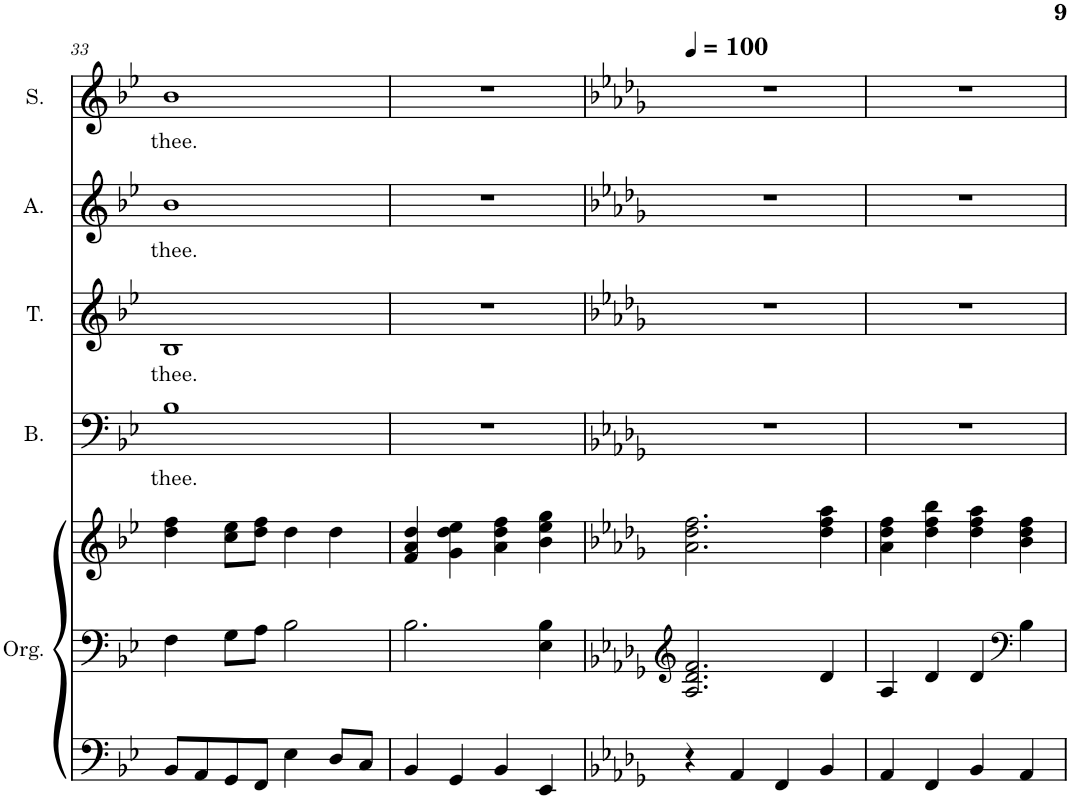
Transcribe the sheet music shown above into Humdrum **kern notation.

**kern	**kern	**kern	**kern	**text	**kern	**text	**kern	**text	**kern	**text
*part7	*part6	*part5	*part4	*part4	*part3	*part3	*part2	*part2	*part1	*part1
*staff7	*staff6	*staff5	*staff4	*staff4	*staff3	*staff3	*staff2	*staff2	*staff1	*staff1
*I"Pipe Organ	*I"Org.	*I"Pipe Organ	*I"B.	*	*I"T.	*	*I"A.	*	*I"S.	*
*I'P Org	*I'Org.	*I'P Org	*I'B.	*	*I'T.	*	*I'A.	*	*I'S.	*
!!LO:PB:g=z
*clefF4	*clefF4	*clefG2	*clefF4	*	*clefG2	*	*clefG2	*	*clefG2	*
*k[b-e-]	*k[b-e-]	*k[b-e-]	*k[b-e-]	*	*k[b-e-]	*	*k[b-e-]	*	*k[b-e-]	*
*M4/4	*M4/4	*M4/4	*M4/4	*	*M4/4	*	*M4/4	*	*M4/4	*
=33	=33	=33	=33	=33	=33	=33	=33	=33	=33	=33
!	!	!	!	!LO:LY:b	!	!LO:LY:b	!	!LO:LY:b	!	!LO:LY:b
8BB-/L	4F\	4dd\ 4ff\	1B-	thee.	1B-	thee.	1b-	thee.	1b-	thee.
8AA/	.	.	.	.	.	.	.	.	.	.
8GG/	8G\L	8cc\ 8ee-\L	.	.	.	.	.	.	.	.
8FF/J	8A\J	8dd\ 8ff\J	.	.	.	.	.	.	.	.
4E-\	2B-\	4dd\	.	.	.	.	.	.	.	.
8D/L	.	4dd\	.	.	.	.	.	.	.	.
8C/J	.	.	.	.	.	.	.	.	.	.
=34	=34	=34	=34	=34	=34	=34	=34	=34	=34	=34
4BB-/	2.B-\	4f/ 4a/ 4dd/	1r	.	1r	.	1r	.	1r	.
4GG/	.	4g\ 4dd\ 4ee-\	.	.	.	.	.	.	.	.
4BB-/	.	4a\ 4dd\ 4ff\	.	.	.	.	.	.	.	.
4EE-/	4E-\ 4B-\	4b-\ 4ee-\ 4gg\	.	.	.	.	.	.	.	.
=35	=35	=35	=35	=35	=35	=35	=35	=35	=35	=35
*	*clefG2	*	*	*	*	*	*	*	*	*
*k[b-e-a-d-g-]	*k[b-e-a-d-g-]	*k[b-e-a-d-g-]	*k[b-e-a-d-g-]	*	*k[b-e-a-d-g-]	*	*k[b-e-a-d-g-]	*	*k[b-e-a-d-g-]	*
*	*	*	*	*	*	*	*	*	*MM100	*
4r	2.A-/ 2.d-/ 2.f/	2.a-\ 2.dd-\ 2.ff\	1r	.	1r	.	1r	.	1r	.
4AA-/	.	.	.	.	.	.	.	.	.	.
4FF/	.	.	.	.	.	.	.	.	.	.
4BB-/	4d-/	4dd-\ 4ff\ 4aa-\	.	.	.	.	.	.	.	.
=36	=36	=36	=36	=36	=36	=36	=36	=36	=36	=36
4AA-/	4A-/	4a-\ 4dd-\ 4ff\	1r	.	1r	.	1r	.	1r	.
4FF/	4d-/	4dd-\ 4ff\ 4bb-\	.	.	.	.	.	.	.	.
4BB-/	4d-/	4dd-\ 4ff\ 4aa-\	.	.	.	.	.	.	.	.
*	*clefF4	*	*	*	*	*	*	*	*	*
4AA-/	4B-\	4b-\ 4dd-\ 4ff\	.	.	.	.	.	.	.	.
=	=	=	=	=	=	=	=	=	=	=
*-	*-	*-	*-	*-	*-	*-	*-	*-	*-	*-
